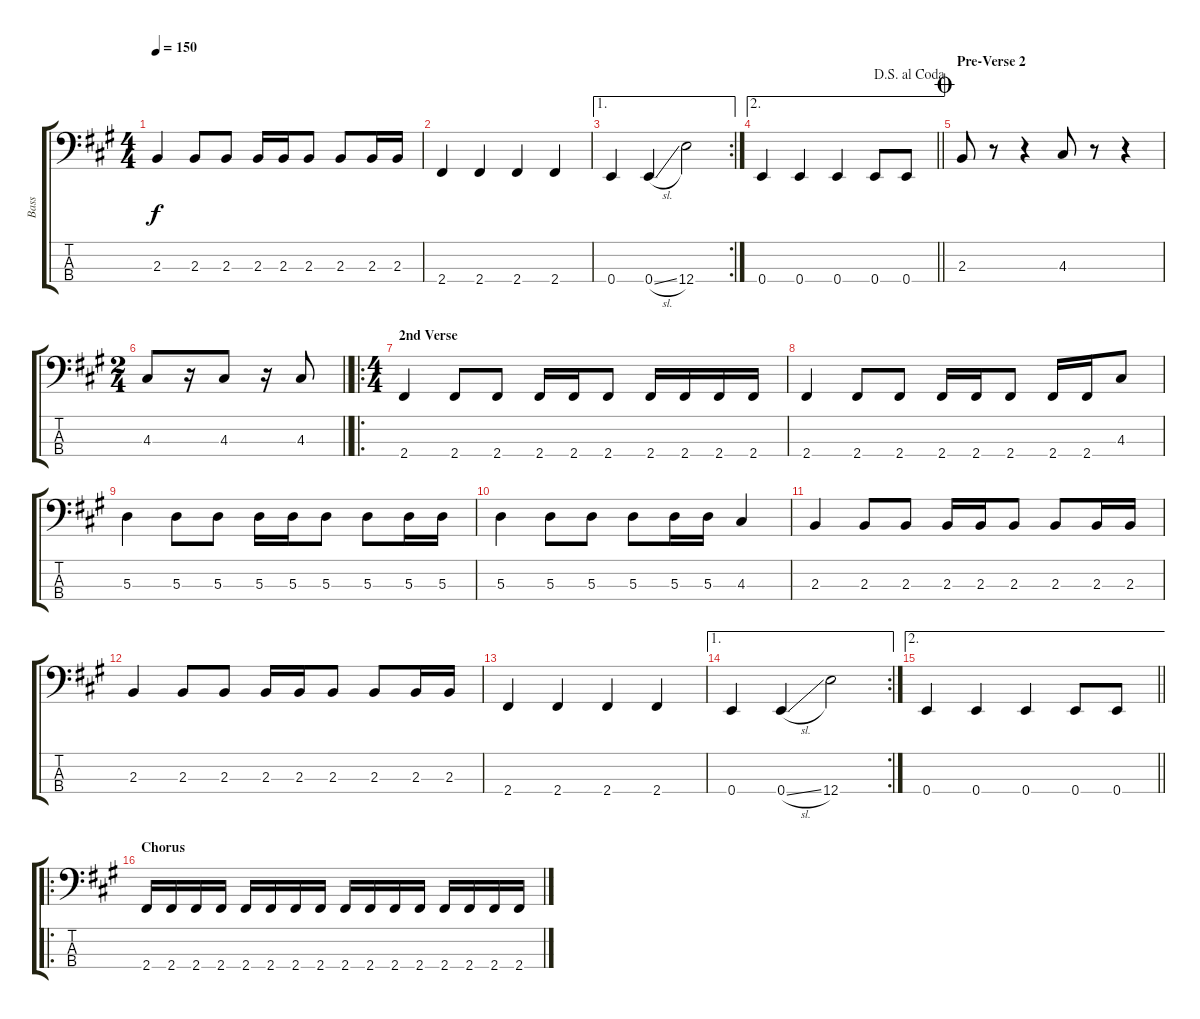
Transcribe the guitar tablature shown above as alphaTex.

\track ("Bass" "Bass") {instrument electricbassfinger}
\staff {score tabs}
\tuning (G2 D2 A1 E1) {hide}
\ts (4 4)
\tempo 150
\clef f4
\ks f#minor
2.3.4{dy f} 2.3.8 2.3.8 2.3.16 2.3.16 2.3.8 2.3.8 2.3.16 2.3.16 |
2.4.4 2.4.4 2.4.4 2.4.4 |
\ae 1
\rc 2
0.4.4 0.4{sl}.4 12.4.2 |
\ae 2
\jump dalsegnoalcoda
\barLineRight lightlight
0.4.4 0.4.4 0.4.4 0.4.8 0.4.8 |
\section ("" "Pre-Verse 2")
\jump coda
2.3.8 r.8 r.4 4.3.8 r.8 r.4 |
\ts (2 4)
\barLineRight lightlight
4.3.8 r.16 4.3.8 r.16 4.3.8 |
\ro
\ts (4 4)
\section ("" "2nd Verse")
2.4.4 2.4.8 2.4.8 2.4.16 2.4.16 2.4.8 2.4.16 2.4.16 2.4.16 2.4.16 |
2.4.4 2.4.8 2.4.8 2.4.16 2.4.16 2.4.8 2.4.16 2.4.16 4.3.8 |
5.3.4 5.3.8 5.3.8 5.3.16 5.3.16 5.3.8 5.3.8 5.3.16 5.3.16 |
5.3.4 5.3.8 5.3.8 5.3.8 5.3.16 5.3.16 4.3.4 |
2.3.4 2.3.8 2.3.8 2.3.16 2.3.16 2.3.8 2.3.8 2.3.16 2.3.16 |
2.3.4 2.3.8 2.3.8 2.3.16 2.3.16 2.3.8 2.3.8 2.3.16 2.3.16 |
2.4.4 2.4.4 2.4.4 2.4.4 |
\ae 1
\rc 2
0.4.4 0.4{sl}.4 12.4.2 |
\ae 2
\barLineRight lightlight
0.4.4 0.4.4 0.4.4 0.4.8 0.4.8 |
\ro
\section ("" "Chorus")
2.4.16 2.4.16 2.4.16 2.4.16 2.4.16 2.4.16 2.4.16 2.4.16 2.4.16 2.4.16 2.4.16 2.4.16 2.4.16 2.4.16 2.4.16 2.4.16
